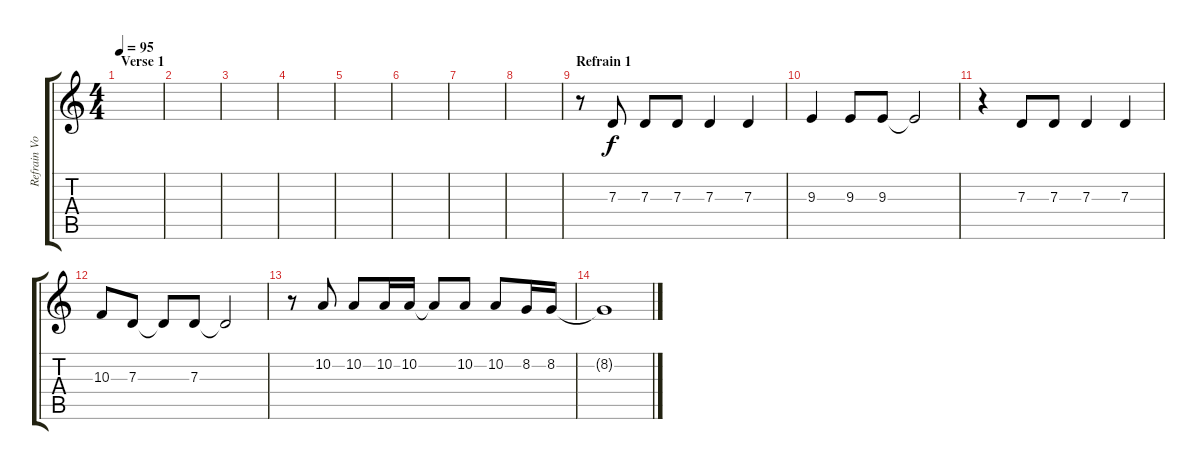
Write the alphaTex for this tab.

\track ("Refrain Voice" "Refrain Vo") {instrument stringensemble1}
\staff {score tabs}
\tuning (E4 B3 G3 D3 A2 E2) {hide}
\ts (4 4)
\section ("" "Verse 1")
\tempo 95
\clef g2
\ks c
|
|
|
|
|
|
|
|
\section ("" "Refrain 1")
r.8 7.3.8 7.3.8 7.3.8 7.3.4 7.3.4 |
9.3.4 9.3.8 9.3.8 9.3{t}.2 |
r.4 7.3.8 7.3.8 7.3.4 7.3.4 |
10.3.8 7.3.8 7.3{t}.8 7.3.8 7.3{t}.2 |
r.8 10.2.8 10.2.8 10.2.16 10.2.16 10.2{t}.8 10.2.8 10.2.8 8.2.16 8.2.16 |
8.2{t}.1
